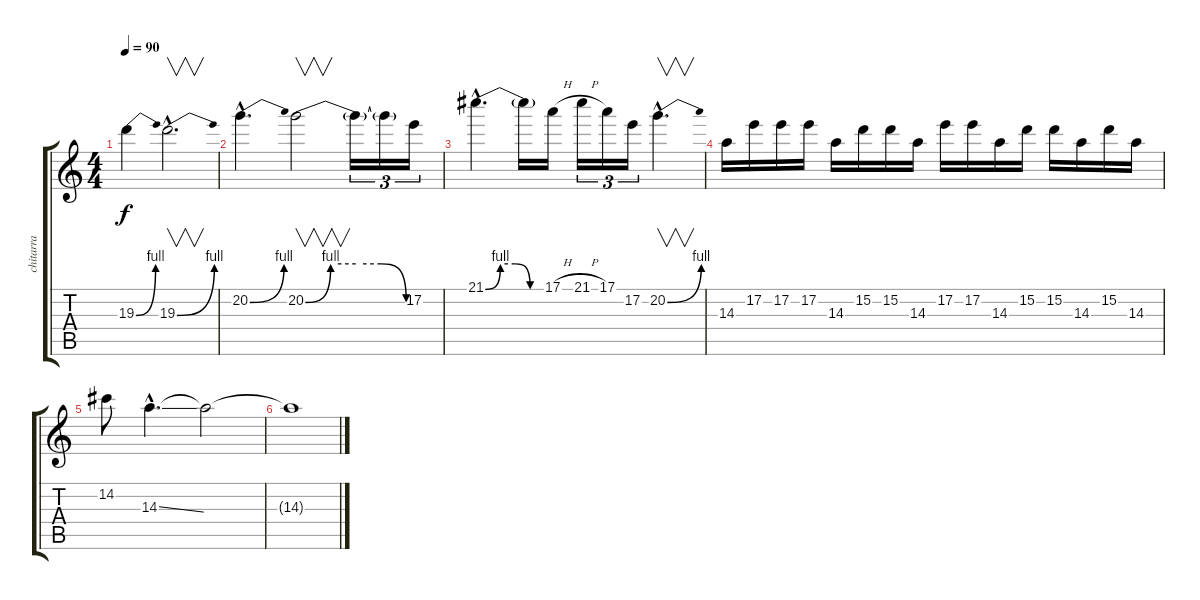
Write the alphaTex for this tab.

\track ("chitarra" "chitarra") {instrument distortionguitar}
\staff {score tabs}
\tuning (E4 B3 G3 D3 A2 E2) {hide}
\ts (4 4)
\tempo 90
\clef g2
\ks c
19.3{be (bend 0 0 60 4)}.4{dy f} 19.3{be (bend 0 0 60 4) hac}.2{v d} |
20.2{be (bend 0 0 60 4) hac}.4{d} 20.2{be (custom 0 0 15 4 30 4 45 4 60 0)}.2{v} 20.2{t}.16{tu (3 2)} 20.2{t}.16{tu (3 2)} 17.2.16{tu (3 2)} |
21.1{be (custom 0 0 15 4 30 4 45 0 60 0) hac}.4{d} 21.1{t}.16 17.1{h}.16 21.1{h}.16{tu (3 2)} 17.1.16{tu (3 2)} 17.2.16{tu (3 2)} 20.2{be (bend 0 0 60 4) hac}.4{v d} |
14.3.16 17.2.16 17.2.16 17.2.16 14.3.16 15.2.16 15.2.16 14.3.16 17.2.16 17.2.16 14.3.16 15.2.16 15.2.16 14.3.16 15.2.16 14.3.16 |
14.2.8 14.3{ss hac}.4{d} 14.3{t}.2 |
14.3{t}.1
